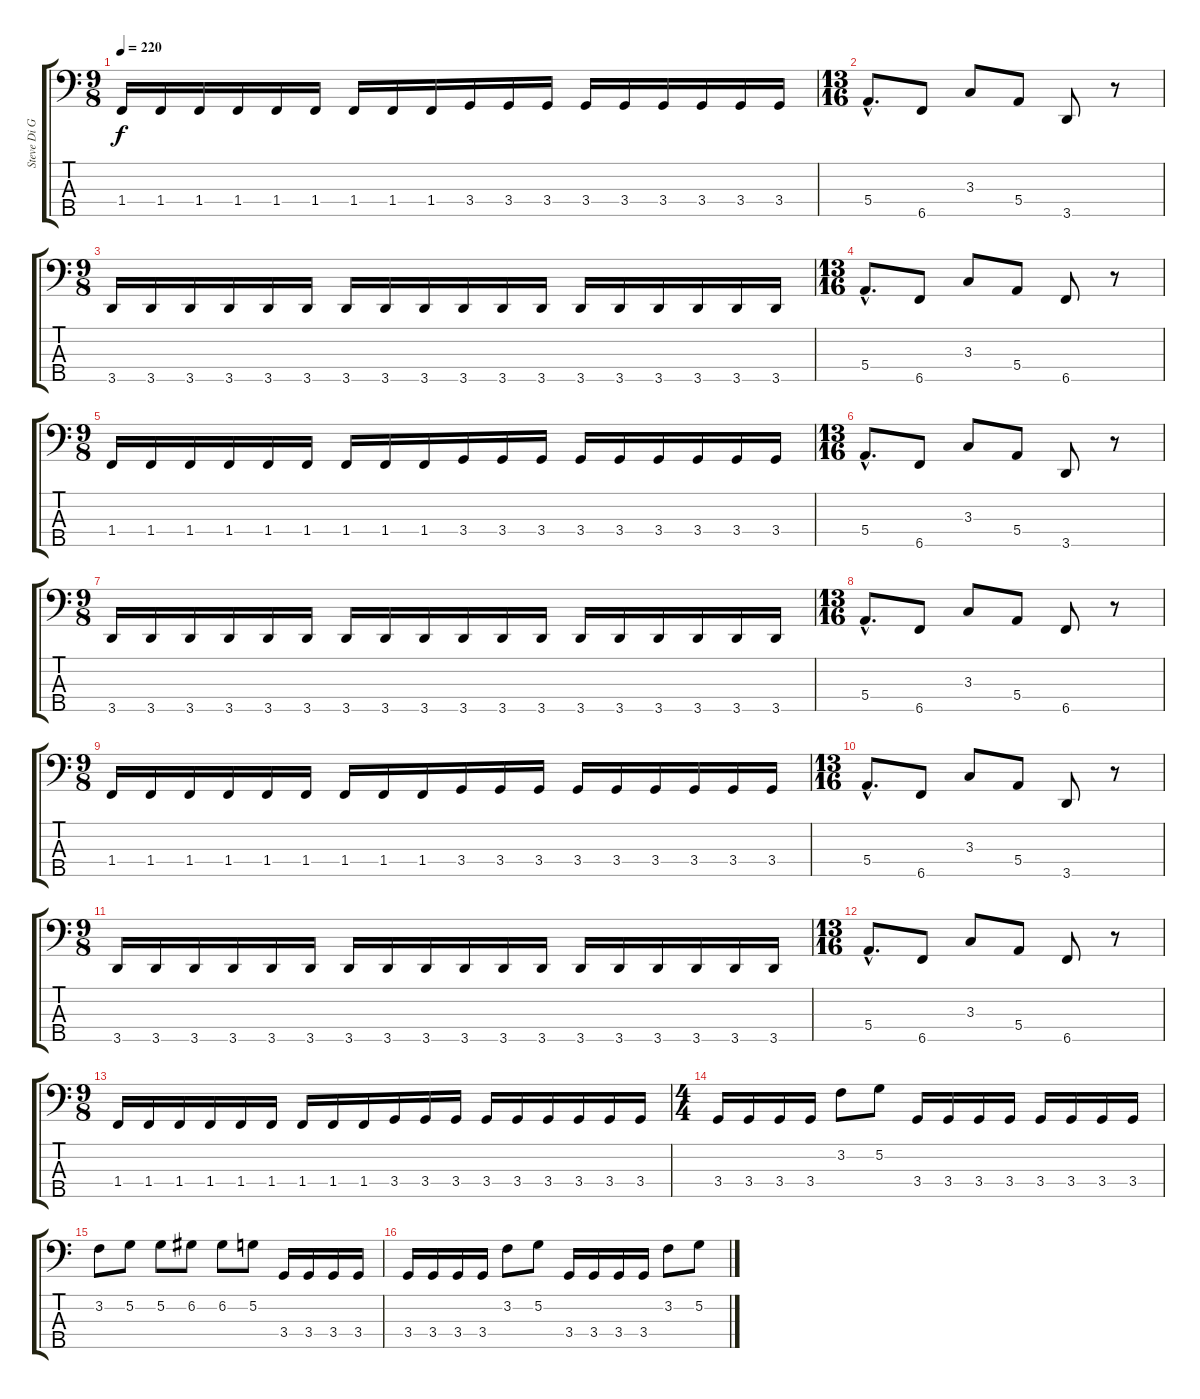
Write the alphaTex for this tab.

\track ("Steve Di Giorgio" "Steve Di G") {instrument fretlessbass}
\staff {score tabs}
\tuning (G2 D2 A1 E1 B0) {hide}
\ts (9 8)
\tempo 220
\clef f4
\ks c
1.4.16{dy f} 1.4.16 1.4.16 1.4.16 1.4.16 1.4.16 1.4.16 1.4.16 1.4.16 3.4.16 3.4.16 3.4.16 3.4.16 3.4.16 3.4.16 3.4.16 3.4.16 3.4.16 |
\ts (13 16)
5.4{hac}.8{d} 6.5.8 3.3.8 5.4.8 3.5.8 r.8 |
\ts (9 8)
3.5.16 3.5.16 3.5.16 3.5.16 3.5.16 3.5.16 3.5.16 3.5.16 3.5.16 3.5.16 3.5.16 3.5.16 3.5.16 3.5.16 3.5.16 3.5.16 3.5.16 3.5.16 |
\ts (13 16)
5.4{hac}.8{d} 6.5.8 3.3.8 5.4.8 6.5.8 r.8 |
\ts (9 8)
1.4.16 1.4.16 1.4.16 1.4.16 1.4.16 1.4.16 1.4.16 1.4.16 1.4.16 3.4.16 3.4.16 3.4.16 3.4.16 3.4.16 3.4.16 3.4.16 3.4.16 3.4.16 |
\ts (13 16)
5.4{hac}.8{d} 6.5.8 3.3.8 5.4.8 3.5.8 r.8 |
\ts (9 8)
3.5.16 3.5.16 3.5.16 3.5.16 3.5.16 3.5.16 3.5.16 3.5.16 3.5.16 3.5.16 3.5.16 3.5.16 3.5.16 3.5.16 3.5.16 3.5.16 3.5.16 3.5.16 |
\ts (13 16)
5.4{hac}.8{d} 6.5.8 3.3.8 5.4.8 6.5.8 r.8 |
\ts (9 8)
1.4.16 1.4.16 1.4.16 1.4.16 1.4.16 1.4.16 1.4.16 1.4.16 1.4.16 3.4.16 3.4.16 3.4.16 3.4.16 3.4.16 3.4.16 3.4.16 3.4.16 3.4.16 |
\ts (13 16)
5.4{hac}.8{d} 6.5.8 3.3.8 5.4.8 3.5.8 r.8 |
\ts (9 8)
3.5.16 3.5.16 3.5.16 3.5.16 3.5.16 3.5.16 3.5.16 3.5.16 3.5.16 3.5.16 3.5.16 3.5.16 3.5.16 3.5.16 3.5.16 3.5.16 3.5.16 3.5.16 |
\ts (13 16)
5.4{hac}.8{d} 6.5.8 3.3.8 5.4.8 6.5.8 r.8 |
\ts (9 8)
1.4.16 1.4.16 1.4.16 1.4.16 1.4.16 1.4.16 1.4.16 1.4.16 1.4.16 3.4.16 3.4.16 3.4.16 3.4.16 3.4.16 3.4.16 3.4.16 3.4.16 3.4.16 |
\ts (4 4)
3.4.16 3.4.16 3.4.16 3.4.16 3.2.8 5.2.8 3.4.16 3.4.16 3.4.16 3.4.16 3.4.16 3.4.16 3.4.16 3.4.16 |
3.2.8 5.2.8 5.2.8 6.2.8 6.2.8 5.2.8 3.4.16 3.4.16 3.4.16 3.4.16 |
3.4.16 3.4.16 3.4.16 3.4.16 3.2.8 5.2.8 3.4.16 3.4.16 3.4.16 3.4.16 3.2.8 5.2.8
